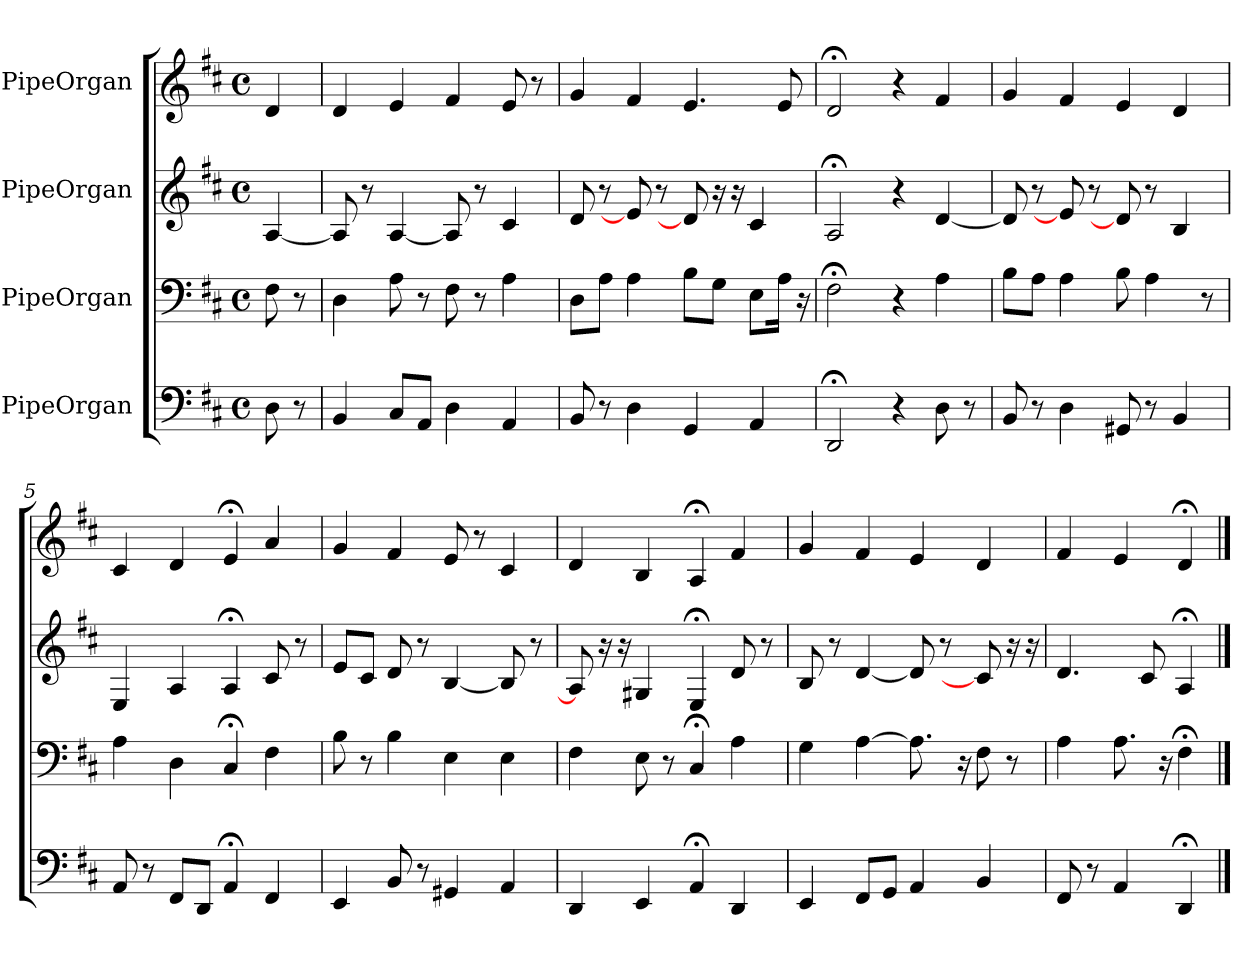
**kern	**kern	**kern	**kern
*part4	*part3	*part2	*part1
*staff4	*staff3	*staff2	*staff1
*I"PipeOrgan	*I"PipeOrgan	*I"PipeOrgan	*I"PipeOrgan
*clefF4	*clefF4	*clefG2	*clefG2
*k[f#c#]	*k[f#c#]	*k[f#c#]	*k[f#c#]
*D:	*D:	*D:	*D:
*M4/4	*M4/4	*M4/4	*M4/4
*met(c)	*met(c)	*met(c)	*met(c)
*MM60	*MM60	*MM60	*MM60
=	=	=	=
8D	8F#	[4A	4d
8r	8r	.	.
=1	=1	=1	=1
4BB	4D	8A]	4d
.	.	8r	.
8C#/L	8A	[4A	4e
8AA/J	8r	.	.
4D	8F#	8A]	4f#
.	8r	8r	.
4AA	4A	4c#	8e
.	.	.	8r
=2	=2	=2	=2
8BB	8D\L	8d	4g
8r	8A\J	8r	.
4D	4A	8e]	4f#
.	.	8r	.
4GG	8B\L	8d]	4.e
.	8G\J	16r	.
.	.	16r	.
4AA	8E\L	4c#	.
.	16A\Jk	.	8e
.	16r	.	.
=3	=3	=3	=3
2DD;<	2F#;<	2A;<	2d;<
4r	4r	4r	4r
8D	4A	[4d	4f#
8r	.	.	.
=4	=4	=4	=4
8BB	8B\L	8d]	4g
8r	8A\J	8r	.
4D	4A	8e]	4f#
.	.	8r	.
8GG#X	8B	8d]	4e
8r	4A	8r	.
4BB	.	4B	4d
.	8r	.	.
=5	=5	=5	=5
8AA	4A	4E	4c#
8r	.	.	.
8FF#/L	4D	4A	4d
8DD/J	.	.	.
4AA;<	4C#;<	4A;<	4e;<
4FF#	4F#	8c#	4a
.	.	8r	.
=6	=6	=6	=6
4EE	8B	8e/L	4g
.	8r	8c#/J	.
8BB	4B	8d	4f#
8r	.	8r	.
4GG#X	4E	[4B	8e
.	.	.	8r
4AA	4E	8B]	4c#
.	.	8r	.
=7	=7	=7	=7
4DD	4F#	8A]	4d
.	.	16r	.
.	.	16r	.
4EE	8E	4G#X	4B
.	8r	.	.
4AA;<	4C#;<	4E;<	4A;<
4DD	4A	8d	4f#
.	.	8r	.
=8	=8	=8	=8
4EE	4G	8B	4g
.	.	8r	.
8FF#/L	[4A	[4d	4f#
8GG/J	.	.	.
4AA	8.A]	8d]	4e
.	.	8r	.
.	16r	.	.
4BB	8F#	8c#]	4d
.	8r	16r	.
.	.	16r	.
=9	=9	=9	=9
8FF#	4A	4.d	4f#
8r	.	.	.
4AA	8.A	.	4e
.	.	8c#	.
.	16r	.	.
4DD;<	4F#;<	4A;<	4d;<
==	==	==	==
*-	*-	*-	*-
